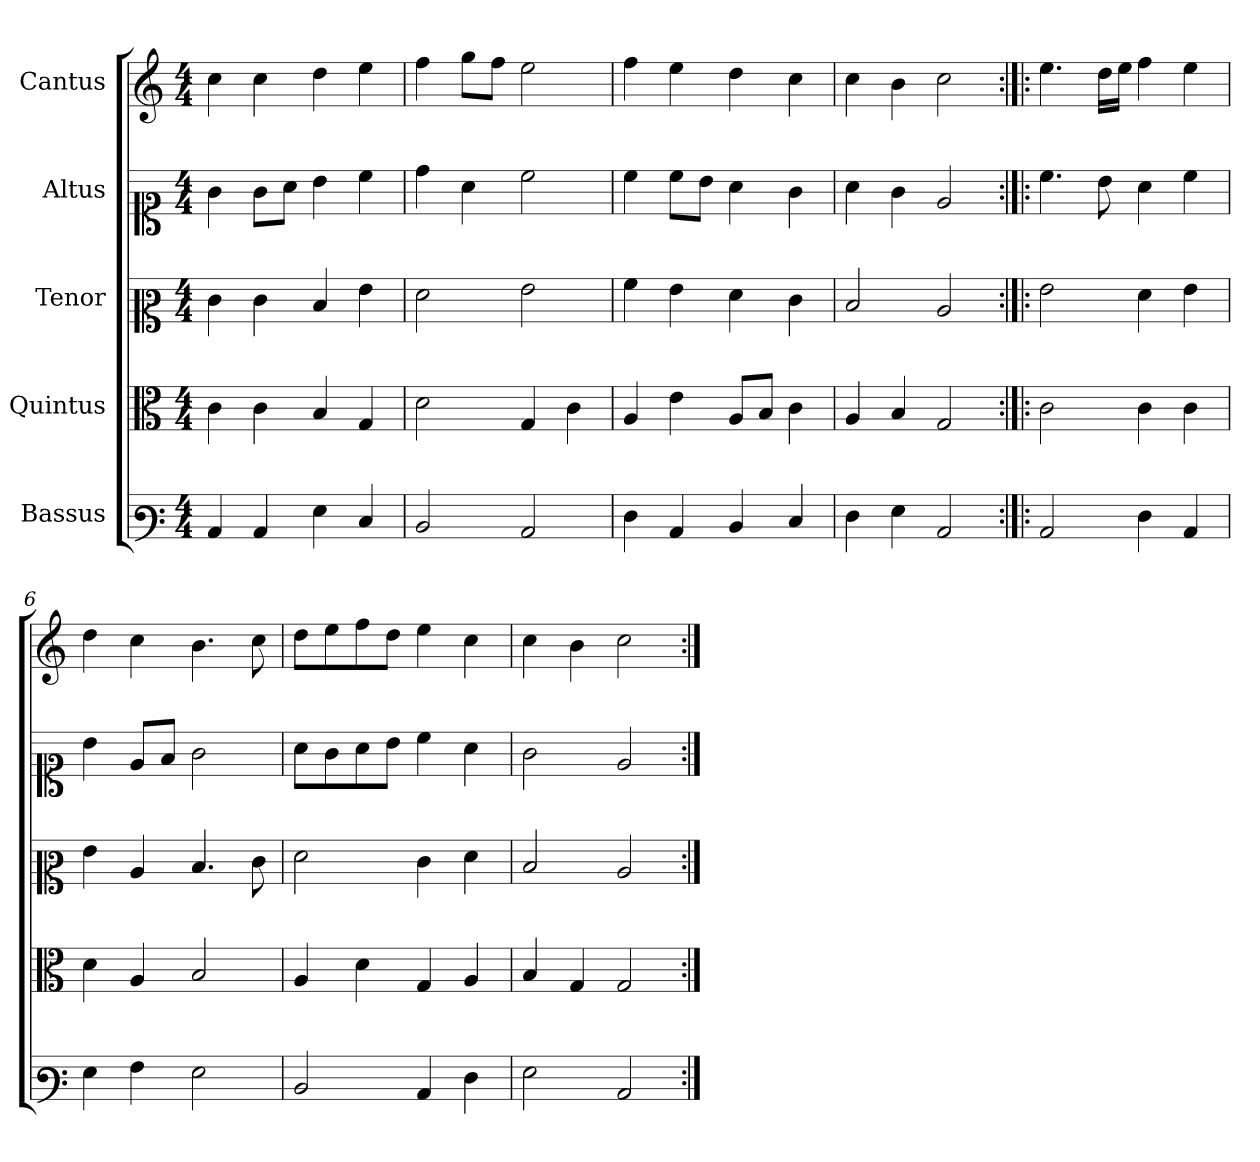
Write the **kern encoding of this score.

**kern	**kern	**kern	**kern	**kern
*part5	*part4	*part3	*part2	*part1
*staff5	*staff4	*staff3	*staff2	*staff1
*I"Bassus	*I"Quintus	*I"Tenor	*I"Altus	*I"Cantus
*clefF3	*clefC3	*clefC2	*clefC1	*clefG2
*k[]	*k[]	*k[]	*k[]	*k[]
*C:	*C:	*C:	*C:	*C:
*M4/4	*M4/4	*M4/4	*M4/4	*M4/4
=1	=1	=1	=1	=1
4C/	4c\	4e\	4g\	4cc\
4C/	4c\	4e\	8g\L	4cc\
.	.	.	8a\J	.
4G\	4B/	4d/	4b\	4dd\
4E/	4G/	4g\	4cc\	4ee\
=2	=2	=2	=2	=2
2D/	2d\	2f\	4dd\	4ff\
.	.	.	4a\	8gg\L
.	.	.	.	8ff\J
2C/	4G/	2g\	2cc\	2ee\
.	4c\	.	.	.
=3	=3	=3	=3	=3
4F\	4A/	4a\	4cc\	4ff\
4C/	4e\	4g\	8cc\L	4ee\
.	.	.	8b\J	.
4D/	8A/L	4f\	4a\	4dd\
.	8B/J	.	.	.
4E/	4c\	4e\	4g\	4cc\
=4	=4	=4	=4	=4
4F\	4A/	2d/	4a\	4cc\
4G\	4B/	.	4g\	4b\
2C/	2G/	2c/	2e/	2cc\
=5:|!|:	=5:|!|:	=5:|!|:	=5:|!|:	=5:|!|:
2C/	2c\	2g\	4.cc\	4.ee\
.	.	.	8b\	16dd\LL
.	.	.	.	16ee\JJ
4F\	4c\	4f\	4a\	4ff\
4C/	4c\	4g\	4cc\	4ee\
=6	=6	=6	=6	=6
4G\	4d\	4g\	4b\	4dd\
4A\	4A/	4c/	8e/L	4cc\
.	.	.	8f/J	.
2G\	2B/	4.d/	2g\	4.b\
.	.	8e\	.	8cc\
!!LO:LB:g=z
=7	=7	=7	=7	=7
2D/	4A/	2f\	8a\L	8dd\L
.	.	.	8g\	8ee\
.	4d\	.	8a\	8ff\
.	.	.	8b\J	8dd\J
4C/	4G/	4e\	4cc\	4ee\
4F\	4A/	4f\	4a\	4cc\
=8	=8	=8	=8	=8
2G\	4B/	2d/	2g\	4cc\
.	4G/	.	.	4b\
2C/	2G/	2c/	2e/	2cc\
=:|!	=:|!	=:|!	=:|!	=:|!
*-	*-	*-	*-	*-
